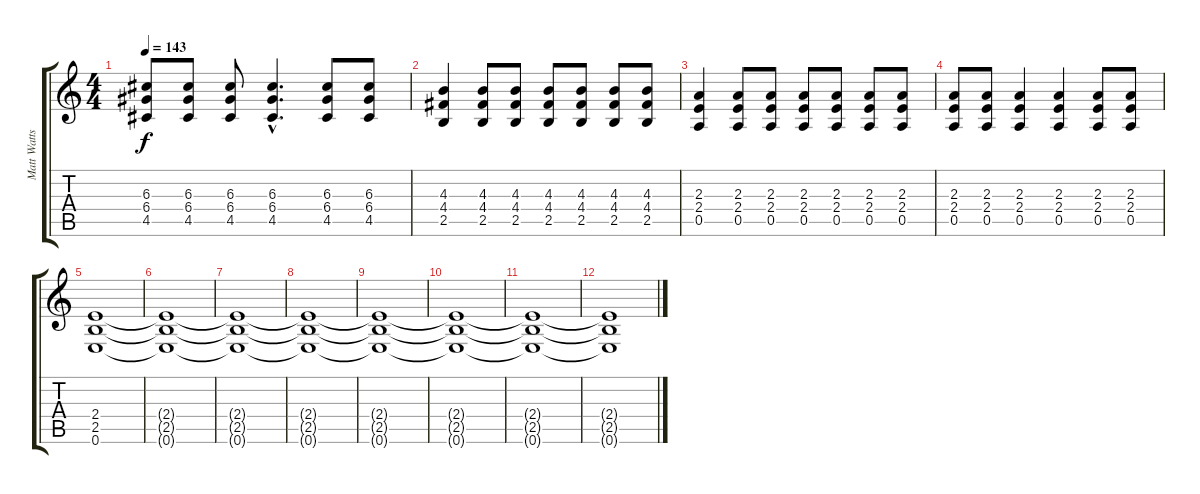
\track ("Matt Watts - Guitar" "Matt Watts") {instrument distortionguitar}
\staff {score tabs}
\tuning (E4 B3 G3 D3 A2 E2) {hide}
\ts (4 4)
\tempo 143
\clef g2
\ks c
(6.3 6.4 4.5).8{dy f} (6.3 6.4 4.5).8 (6.3 6.4 4.5).8 (6.3{hac} 6.4{hac} 4.5{hac}).4{d} (6.3 6.4 4.5).8 (6.3 6.4 4.5).8 |
(4.3 4.4 2.5).4 (4.3 4.4 2.5).8 (4.3 4.4 2.5).8 (4.3 4.4 2.5).8 (4.3 4.4 2.5).8 (4.3 4.4 2.5).8 (4.3 4.4 2.5).8 |
(2.3 2.4 0.5).4 (2.3 2.4 0.5).8 (2.3 2.4 0.5).8 (2.3 2.4 0.5).8 (2.3 2.4 0.5).8 (2.3 2.4 0.5).8 (2.3 2.4 0.5).8 |
(2.3 2.4 0.5).8 (2.3 2.4 0.5).8 (2.3 2.4 0.5).4 (2.3 2.4 0.5).4 (2.3 2.4 0.5).8 (2.3 2.4 0.5).8 |
(2.4 2.5 0.6).1 |
(2.4{t} 2.5{t} 0.6{t}).1 |
(2.4{t} 2.5{t} 0.6{t}).1{volume 6} |
(2.4{t} 2.5{t} 0.6{t}).1 |
(2.4{t} 2.5{t} 0.6{t}).1{volume 3} |
(2.4{t} 2.5{t} 0.6{t}).1 |
(2.4{t} 2.5{t} 0.6{t}).1{volume 0} |
(2.4{t} 2.5{t} 0.6{t}).1
